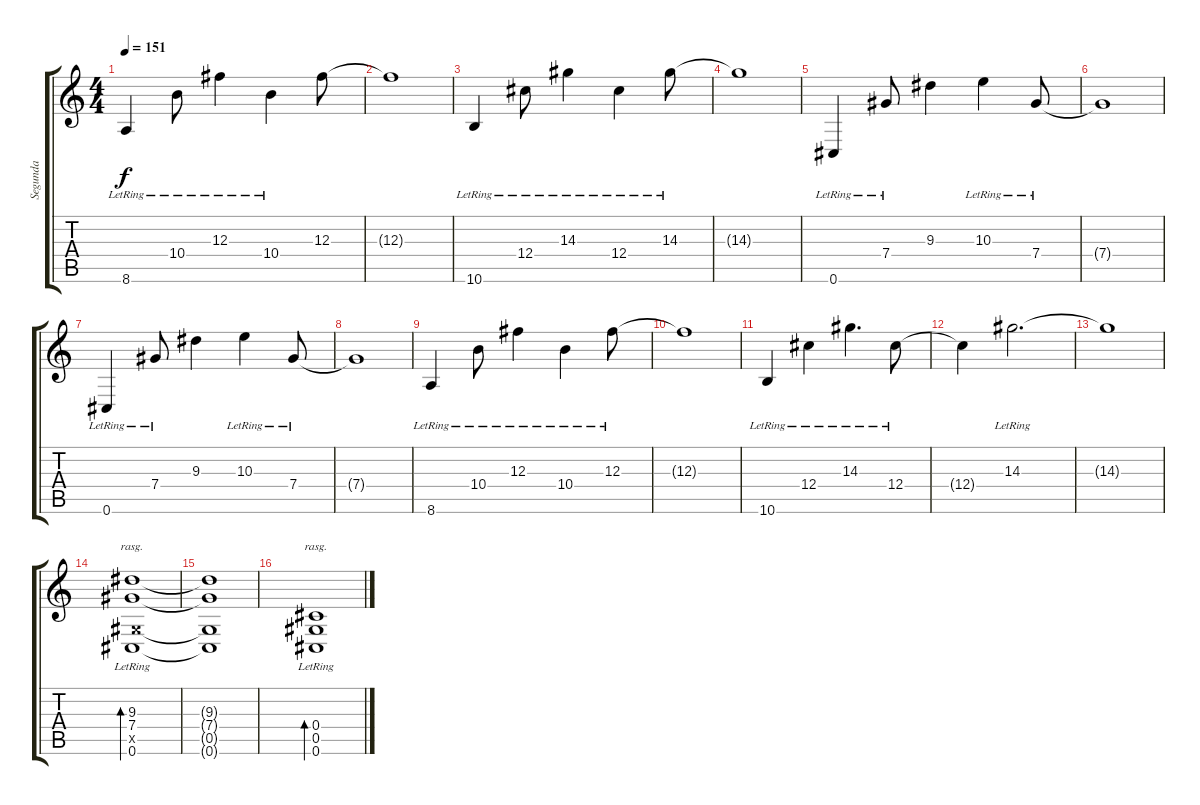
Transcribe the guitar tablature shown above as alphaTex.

\track ("Segunda" "Segunda") {instrument electricguitarjazz}
\staff {score tabs}
\tuning (Eb4 Bb3 Gb3 Db3 Ab2 Db2) {hide}
\ts (4 4)
\tempo 151
\clef g2
\ks c
8.6{lr}.4{dy f} 10.4{lr}.8 12.3{lr}.4 10.4{lr}.4 12.3.8 |
12.3{t}.1 |
10.6{lr}.4 12.4{lr}.8 14.3{lr}.4 12.4{lr}.4 14.3{lr}.8 |
14.3{t}.1 |
0.6{lr}.4 7.4{lr}.8 9.3.4 10.3{lr}.4 7.4{lr}.8 |
7.4{t}.1 |
0.6{lr}.4 7.4{lr}.8 9.3.4 10.3{lr}.4 7.4{lr}.8 |
7.4{t}.1 |
8.6{lr}.4 10.4{lr}.8 12.3{lr}.4 10.4{lr}.4 12.3{lr}.8 |
12.3{t}.1 |
10.6{lr}.4 12.4{lr}.4 14.3{lr}.4{d} 12.4{lr}.8 |
12.4{t}.4 14.3{lr}.2{d} |
14.3{t}.1 |
(9.3{lr} 7.4{lr} 0.5{x} 0.6{lr}).1{bd 480 rasg ii} |
(9.3{t} 7.4{t} 0.5{t} 0.6{t}).1 |
(0.4 0.5{lr} 0.6{lr}).1{bd 480 rasg ii}
